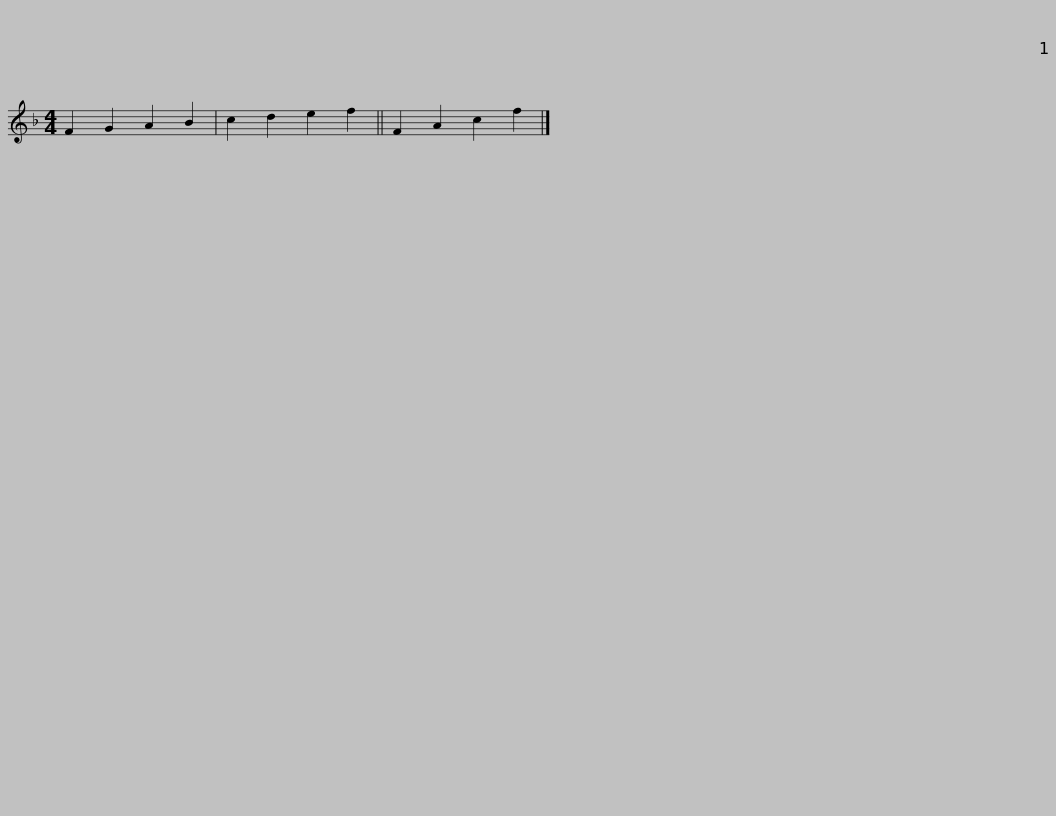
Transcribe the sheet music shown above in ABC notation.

X:1
L:1/8
M:4/4
I:linebreak $
K:F
V:1 treble
V:1
 F2 G2 A2 B2 | c2 d2 e2 f2 || F2 A2 c2 f2 |] %3
